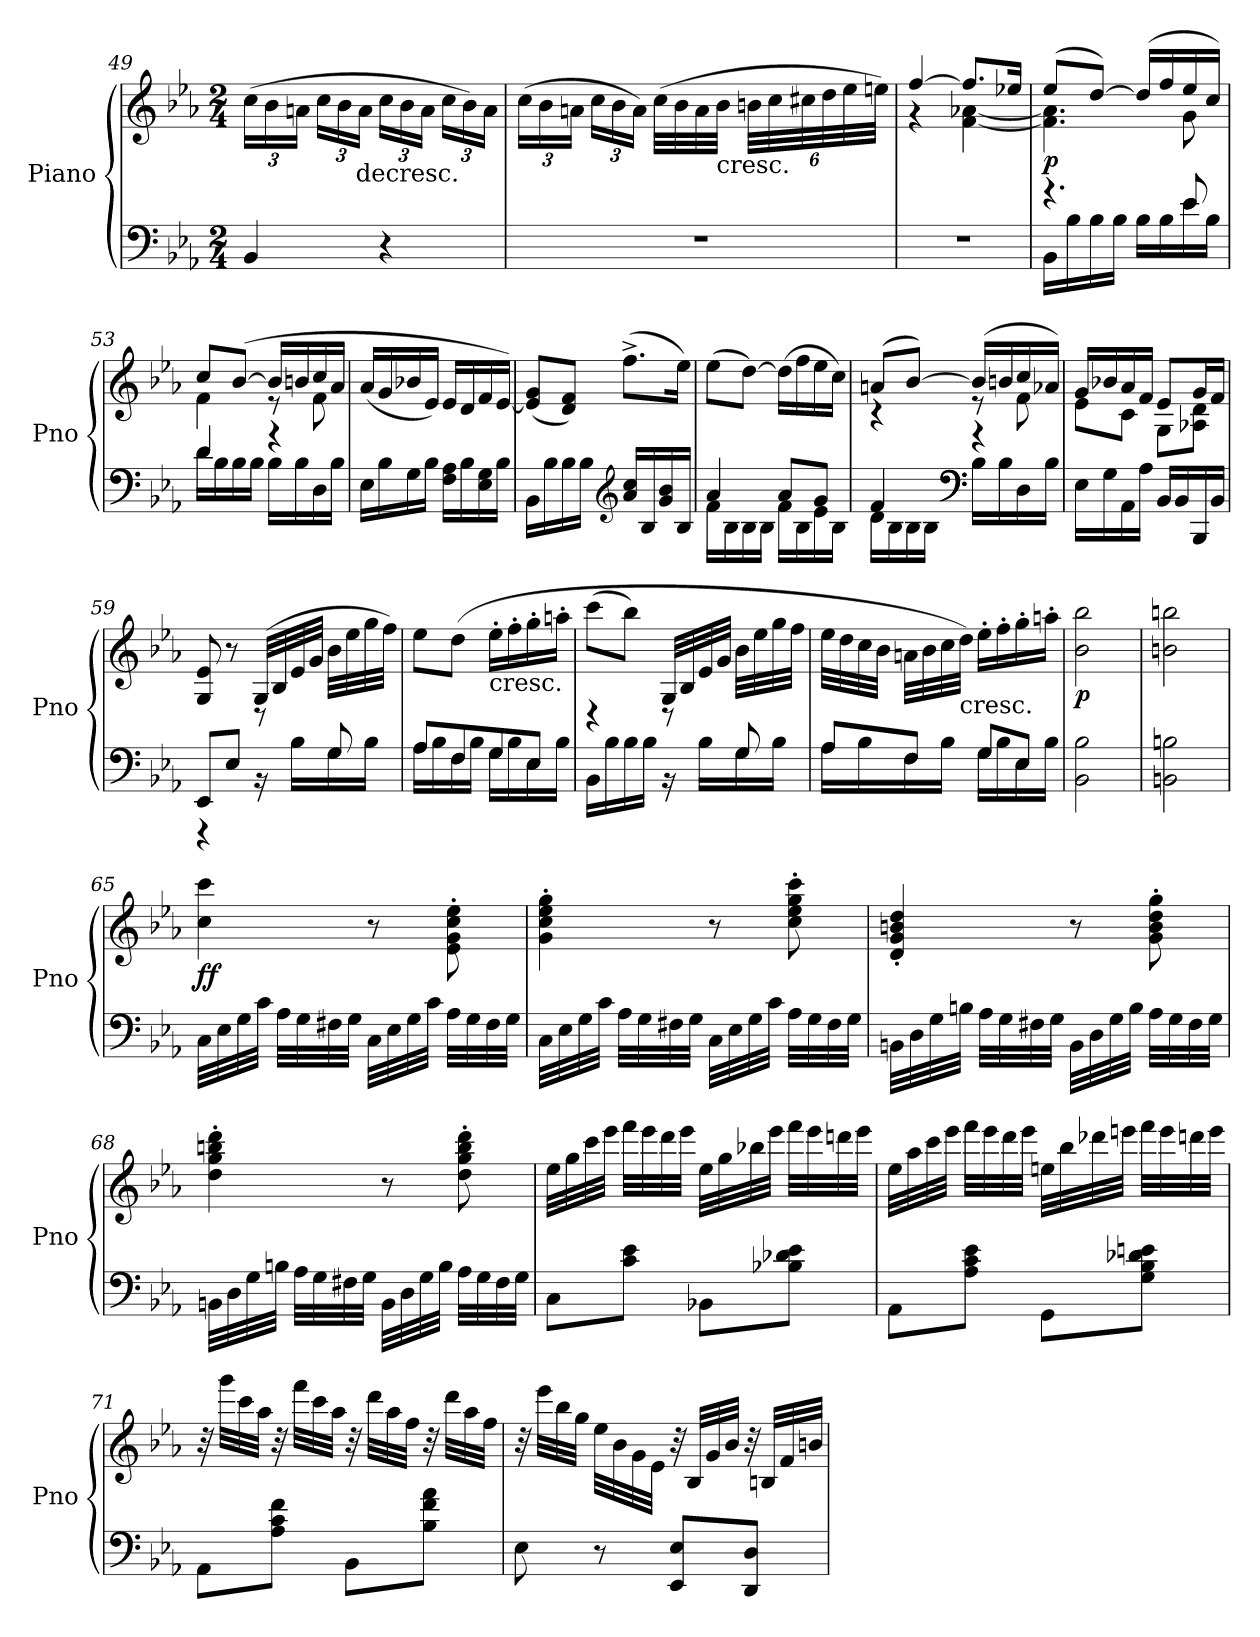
**kern	**kern	**dynam
*part1	*part1	*part1
*staff2	*staff1	*staff1/2
*I"Piano	*	*
*I'Pno	*	*
!!LO:LB:g=z
*clefF4	*clefG2	*
*k[b-e-a-]	*k[b-e-a-]	*
*E-:	*E-:	*
*M2/4	*M2/4	*
*	*Xbrackettup	*
=49	=49	=49
4BB-/	(>24cc\LL	.
.	24b-\	.
.	24an\JJ	.
.	24cc\LL	.
.	24b-\	.
!	!LO:TX:b:t=decresc.	!
.	24a\JJ	.
4r	24cc\LL	.
.	24b-\	.
.	24a\JJ	.
.	24cc\LL	.
.	24b-\)	.
.	24a\JJ	.
=50	=50	=50
2r	(>24cc\LL	.
.	24b-\	.
.	24an\JJ	.
.	24cc\LL	.
.	24b-\	.
.	24a\JJ)	.
.	(>32cc\LLL	.
.	32b-\	.
.	32a\	.
!	!LO:TX:b:t=cresc.	!
.	32b-\JJJ	.
.	48bn\LLL	.
.	48cc\	.
.	48cc#X\	.
.	48dd\	.
.	48ee-\	.
.	48een\JJJ)	.
=51	=51	=51
*	*^	*
2r	[4ff/	4r	.
.	8.ff/L]	[4f\ [4a-X\	.
.	16ee-X/Jk	.	.
=52	=52	=52	=52
*^	*	*	*
!	!	!	!	!LO:DY:b
4.r	16BB-\LL	(>8ee-/L	4.f\] 4.a-\]	p
.	16B-\	.	.	.
.	16B-\	[8dd/J)	.	.
.	16B-\JJ	.	.	.
.	16B-\LL	(>16dd/LL]	.	.
.	16B-\	16ff/	.	.
8e-/	16e-\	16ee-/	8g\	.
.	16B-\JJ	16cc/JJ)	.	.
!!LO:LB:g=z	!!
=53	=53	=53	=53	=53
4d/	16d\LL	8cc/L	4f\	.
.	16B-\	.	.	.
.	16B-\	(>[8b-/J	.	.
.	16B-\JJ	.	.	.
4r	16B-\LL	16b-/LL]	8r	.
.	16B-\	16bn/	.	.
.	16D\	16cc/	8f\	.
.	16B-\JJ	16a-/JJ	.	.
*v	*v	*	*	*
*	*v	*v	*
=54	=54	=54
16E-\LL	(<16a-/LL	.
16B-\	16g/	.
16G\	16b-X/	.
16B-\JJ	16e-/JJ)	.
16F\ 16A-\LL	16e-/LL	.
16B-\	16d/	.
16E-\ 16G\	16f/	.
16B-\JJ	[16e-/JJ)	.
=55	=55	=55
16BB-\LL	(<8e-/] 8g/L	.
16B-\	.	.
16B-\	8d/ 8f/J)	.
16B-\JJ	.	.
*clefG2	*	*
16a-/ 16cc/LL	(>8.ff^\L	.
16B-/	.	.
16g/ 16b-/	.	.
16B-/JJ	16ee-\Jk)	.
=56	=56	=56
*^	*	*
4a-/	16f\LL	(>8ee-\L	.
.	16B-\	.	.
.	16B-\	[8dd\J)	.
.	16B-\JJ	.	.
8a-/L	16f\LL	(>16dd\LL]	.
.	16B-\	16ff\	.
8g/J	16e-\	16ee-\	.
.	16B-\JJ	16cc\JJ)	.
=57	=57	=57	=57
*	*	*^	*
4f/	16d\LL	(>8an/L	4r	.
.	16B-\	.	.	.
.	16B-\	[8b-/J)	.	.
.	16B-\JJ	.	.	.
*clefF4	*	*	*	*
4r	16B-\LL	(>16b-/LL]	8r	.
.	16B-\	16bn/	.	.
.	16D\	16cc/	8f\	.
.	16B-\JJ	16a-X/JJ)	.	.
*v	*v	*	*	*
!!LO:LB:g=z	!!
=58	=58	=58	=58
16E-\LL	16g/LL	8e-\L	.
16G\	16b-X/	.	.
16AA-\	16a-/	8c\J	.
16A-\JJ	16f/JJ	.	.
16BB-/LL	8e-/L	8G\L	.
16BB-/	.	.	.
16BBB-/	16g/L	8A-X\ 8d\J	.
16BB-/JJ	16f/JJ	.	.
*	*v	*v	*
=59	=59	=59
*^	*	*
8EE-/L	4r	8G/ 8e-/	.
8E-/J	.	8r	.
8r	16r	(>32G/LLL	.
.	.	32B-/	.
.	16B-\LL	32e-/	.
.	.	32g/JJJ	.
8G/	16G\	32b-\LLL	.
.	.	32ee-\	.
.	16B-\JJ	32gg\	.
.	.	32ff\JJJ)	.
=60	=60	=60	=60
16A-\LL	8A-/L	8ee-\L	.
16B-\	.	.	.
16F\	8F/	(>8dd\J	.
16B-\JJ	.	.	.
!	!	!LO:TX:b:t=cresc.	!
16G\LL	8G/	16ee-'\LL	.
16B-\	.	16ff'\	.
16E-\	8E-/J	16gg'\	.
16B-\JJ	.	16aan'\JJ	.
=61	=61	=61	=61
4r	16BB-\LL	(>8ccc\L	.
.	16B-\	.	.
.	16B-\	8bb-\J)	.
.	16B-\JJ	.	.
8r	16r	32G/LLL	.
.	.	32B-/	.
.	16B-\LL	32e-/	.
.	.	32g/JJJ	.
8G/	16G\	32b-\LLL	.
.	.	32ee-\	.
.	16B-\JJ	32gg\	.
.	.	32ff\JJJ	.
!!LO:LB:g=z
=62	=62	=62	=62
16A-\LL	8A-/L	32ee-\LLL	.
.	.	32dd\	.
16B-\	.	32cc\	.
.	.	32b-\JJJ	.
16F\	8F/J	32an\LLL	.
.	.	32b-\	.
16B-\JJ	.	32cc\	.
!	!	!LO:TX:b:t=cresc.	!
.	.	32dd\JJJ)	.
16G\LL	8G/L	16ee-'\LL	.
16B-\	.	16ff'\	.
16E-\	8E-/J	16gg'\	.
16B-\JJ	.	16aan'\JJ	.
*v	*v	*	*
=63	=63	=63
!	!	!LO:DY:b
2BB-\ 2B-\	2b-\ 2bb-\	p
=64	=64	=64
2BBn\ 2Bn\	2bn\ 2bbn\	.
=65	=65	=65
!	!	!LO:DY:b
32C\LLL	4cc\ 4ccc\	ff
32E-\	.	.
32G\	.	.
32c\JJJ	.	.
32A-\LLL	.	.
32G\	.	.
32F#X\	.	.
32G\JJJ	.	.
32C\LLL	8r	.
32E-\	.	.
32G\	.	.
32c\JJJ	.	.
32A-\LLL	8e-\' 8g\' 8cc\' 8ee-\'	.
32G\	.	.
32F#\	.	.
32G\JJJ	.	.
!!LO:PB:g=z
=66	=66	=66
32C\LLL	4g\' 4cc\' 4ee-\' 4gg\'	.
32E-\	.	.
32G\	.	.
32c\JJJ	.	.
32A-\LLL	.	.
32G\	.	.
32F#X\	.	.
32G\JJJ	.	.
32C\LLL	8r	.
32E-\	.	.
32G\	.	.
32c\JJJ	.	.
32A-\LLL	8cc\' 8ee-\' 8gg\' 8ccc\'	.
32G\	.	.
32F#\	.	.
32G\JJJ	.	.
=67	=67	=67
32BBn\LLL	4d/' 4g/' 4bn/' 4dd/'	.
32D\	.	.
32G\	.	.
32Bn\JJJ	.	.
32A-\LLL	.	.
32G\	.	.
32F#X\	.	.
32G\JJJ	.	.
32BB\LLL	8r	.
32D\	.	.
32G\	.	.
32B\JJJ	.	.
32A-\LLL	8g\' 8b\' 8dd\' 8gg\'	.
32G\	.	.
32F#\	.	.
32G\JJJ	.	.
=68	=68	=68
32BBn\LLL	4dd\' 4gg\' 4bbn\' 4ddd\'	.
32D\	.	.
32G\	.	.
32Bn\JJJ	.	.
32A-\LLL	.	.
32G\	.	.
32F#X\	.	.
32G\JJJ	.	.
32BB\LLL	8r	.
32D\	.	.
32G\	.	.
32B\JJJ	.	.
32A-\LLL	8dd\' 8gg\' 8bb\' 8ddd\'	.
32G\	.	.
32F#\	.	.
32G\JJJ	.	.
!!LO:LB:g=z
=69	=69	=69
8C\L	32ee-\LLL	.
.	32gg\	.
.	32ccc\	.
.	32eee-\JJJ	.
8c\ 8e-\J	32fff\LLL	.
.	32eee-\	.
.	32ddd\	.
.	32eee-\JJJ	.
8BB-X\L	32ee-\LLL	.
.	32gg\	.
.	32bb-X\	.
.	32eee-\JJJ	.
8B-X\ 8d-X\ 8e-\J	32fff\LLL	.
.	32eee-\	.
.	32dddn\	.
.	32eee-\JJJ	.
=70	=70	=70
8AA-\L	32ee-\LLL	.
.	32aa-\	.
.	32ccc\	.
.	32eee-\JJJ	.
8A-\ 8c\ 8e-\J	32fff\LLL	.
.	32eee-\	.
.	32ddd\	.
.	32eee-\JJJ	.
8GG\L	32een\LLL	.
.	32bb-\	.
.	32ddd-X\	.
.	32eeen\JJJ	.
8G\ 8B-\ 8d-X\ 8en\J	32fff\LLL	.
.	32eee\	.
.	32dddn\	.
.	32eee\JJJ	.
!!LO:LB:g=z
=71	=71	=71
8AA-\L	32r	.
.	32ggg\LLL	.
.	32ccc\	.
.	32aa-\JJJ	.
8A-\ 8c\ 8f\J	32r	.
.	32fff\LLL	.
.	32ccc\	.
.	32aa-\JJJ	.
8BB-\L	32r	.
.	32ddd\LLL	.
.	32aa-\	.
.	32ff\JJJ	.
8B-\ 8f\ 8a-\J	32r	.
.	32ddd\LLL	.
.	32aa-\	.
.	32ff\JJJ	.
=72	=72	=72
8E-\	32r	.
.	32eee-\LLL	.
.	32bb-\	.
.	32gg\JJJ	.
8r	32ee-\LLL	.
.	32b-\	.
.	32g\	.
.	32e-\JJJ	.
8EE-/ 8E-/L	32r	.
.	32B-/LLL	.
.	32g/	.
.	32b-/JJJ	.
8DD/ 8D/J	32r	.
.	32Bn/LLL	.
.	32f/	.
.	32bn/JJJ	.
=	=	=
*-	*-	*-
